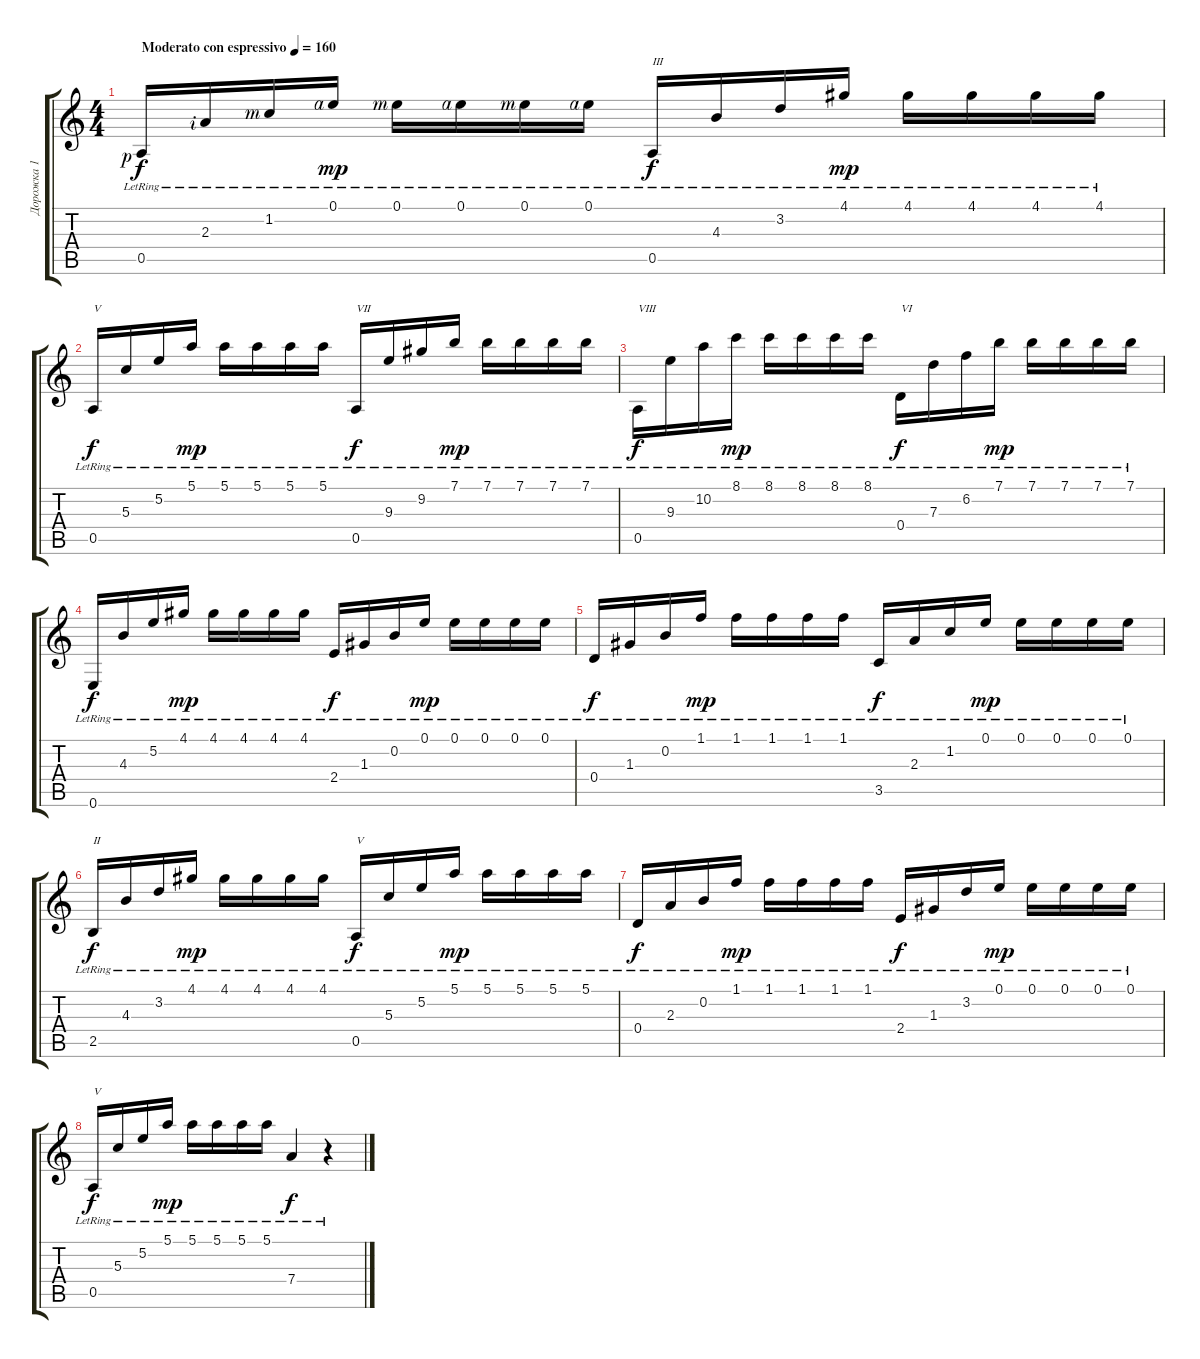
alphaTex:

\track ("Дорожка 1" "Дорожка 1") {instrument acousticguitarnylon}
\staff {score tabs}
\tuning (E4 B3 G3 D3 A2 E2) {hide}
\ts (4 4)
\tempo (160 "Moderato con espressivo")
\clef g2
\ks c
0.5{lr rf 1}.16{dy f instrument acousticguitarnylon} 2.3{lr rf 2}.16 1.2{lr rf 3}.16 0.1{lr rf 4}.16{dy mp} 0.1{lr rf 3}.16 0.1{lr rf 4}.16 0.1{lr rf 3}.16 0.1{lr rf 4}.16 0.5{lr}.16{txt "III" dy f} 4.3{lr}.16 3.2{lr}.16 4.1{lr}.16{dy mp} 4.1{lr}.16 4.1{lr}.16 4.1{lr}.16 4.1{lr}.16 |
0.5{lr}.16{txt "V" dy f} 5.3{lr}.16 5.2{lr}.16 5.1{lr}.16{dy mp} 5.1{lr}.16 5.1{lr}.16 5.1{lr}.16 5.1{lr}.16 0.5{lr}.16{txt "VII" dy f} 9.3{lr}.16 9.2{lr}.16 7.1{lr}.16{dy mp} 7.1{lr}.16 7.1{lr}.16 7.1{lr}.16 7.1{lr}.16 |
0.5{lr}.16{txt "VIII" dy f} 9.3{lr}.16 10.2{lr}.16 8.1{lr}.16{dy mp} 8.1{lr}.16 8.1{lr}.16 8.1{lr}.16 8.1{lr}.16 0.4{lr}.16{txt "VI" dy f} 7.3{lr}.16 6.2{lr}.16 7.1{lr}.16{dy mp} 7.1{lr}.16 7.1{lr}.16 7.1{lr}.16 7.1{lr}.16 |
0.6{lr}.16{dy f} 4.3{lr}.16 5.2{lr}.16 4.1{lr}.16{dy mp} 4.1{lr}.16 4.1{lr}.16 4.1{lr}.16 4.1{lr}.16 2.4{lr}.16{dy f} 1.3{lr}.16 0.2{lr}.16 0.1{lr}.16{dy mp} 0.1{lr}.16 0.1{lr}.16 0.1{lr}.16 0.1{lr}.16 |
0.4{lr}.16{dy f} 1.3{lr}.16 0.2{lr}.16 1.1{lr}.16{dy mp} 1.1{lr}.16 1.1{lr}.16 1.1{lr}.16 1.1{lr}.16 3.5{lr}.16{dy f} 2.3{lr}.16 1.2{lr}.16 0.1{lr}.16{dy mp} 0.1{lr}.16 0.1{lr}.16 0.1{lr}.16 0.1{lr}.16 |
2.5{lr}.16{txt "II" dy f} 4.3{lr}.16 3.2{lr}.16 4.1{lr}.16{dy mp} 4.1{lr}.16 4.1{lr}.16 4.1{lr}.16 4.1{lr}.16 0.5{lr}.16{txt "V" dy f} 5.3{lr}.16 5.2{lr}.16 5.1{lr}.16{dy mp} 5.1{lr}.16 5.1{lr}.16 5.1{lr}.16 5.1{lr}.16 |
0.4{lr}.16{dy f} 2.3{lr}.16 0.2{lr}.16 1.1{lr}.16{dy mp} 1.1{lr}.16 1.1{lr}.16 1.1{lr}.16 1.1{lr}.16 2.4{lr}.16{dy f} 1.3{lr}.16 3.2{lr}.16 0.1{lr}.16{dy mp} 0.1{lr}.16 0.1{lr}.16 0.1{lr}.16 0.1{lr}.16 |
0.5{lr}.16{txt "V" dy f} 5.3{lr}.16 5.2{lr}.16 5.1{lr}.16{dy mp} 5.1{lr}.16 5.1{lr}.16 5.1{lr}.16 5.1{lr}.16 7.4{lr}.4{dy f} r.4
